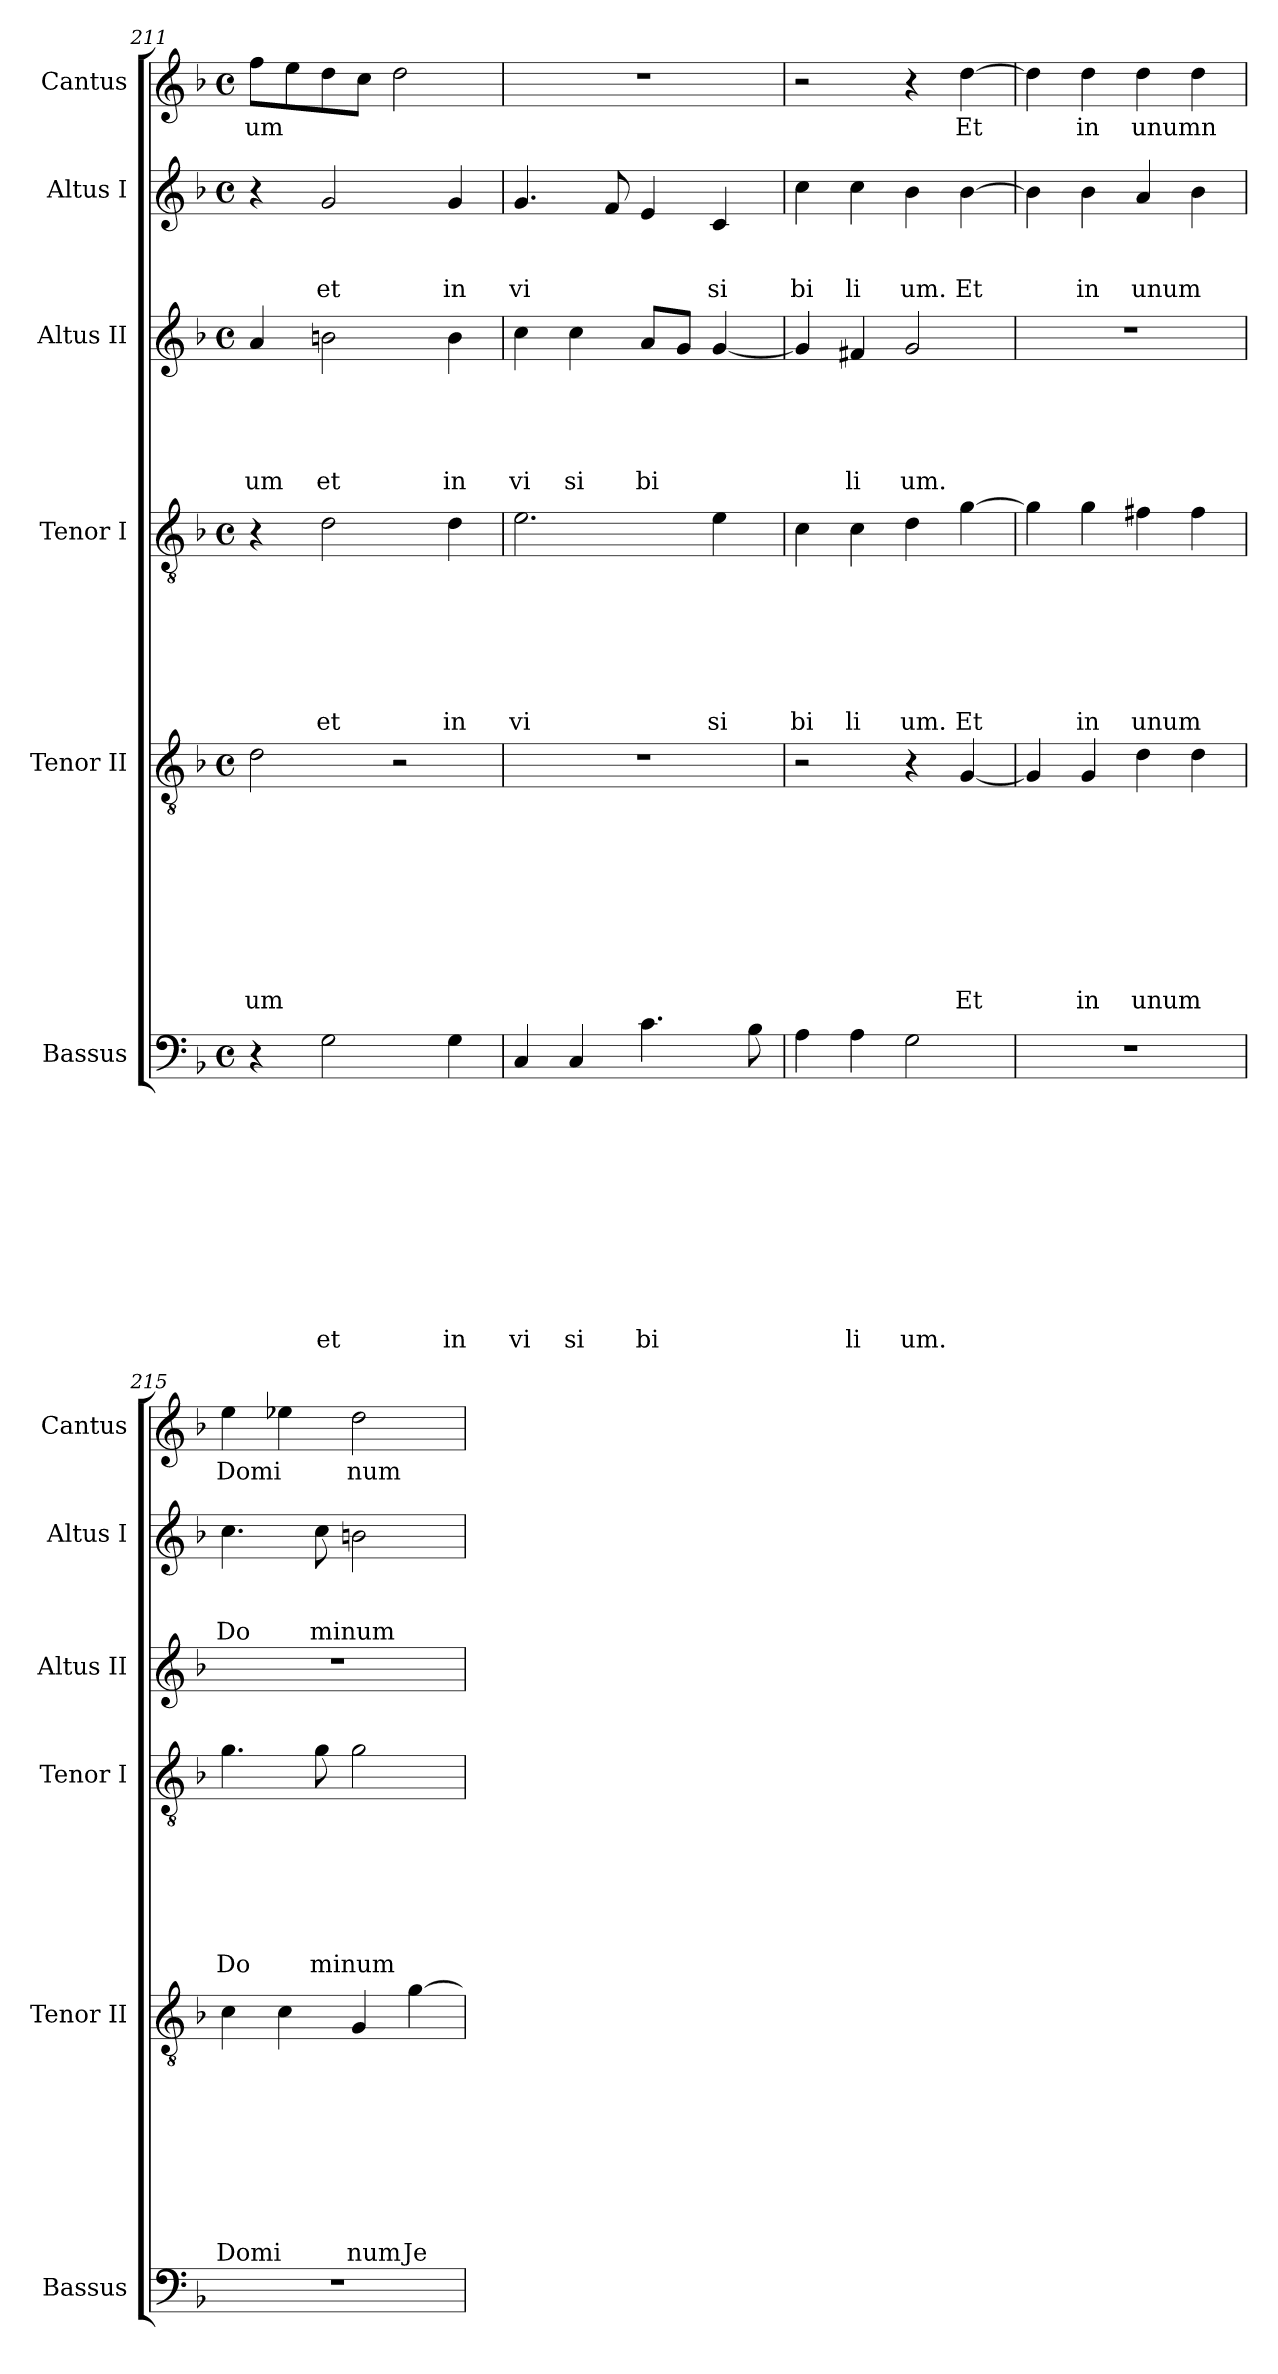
**kern	**text	**text	**text	**text	**text	**text	**text	**text	**text	**text	**text	**kern	**text	**text	**text	**text	**text	**text	**text	**text	**text	**kern	**text	**text	**text	**text	**text	**text	**text	**kern	**text	**text	**text	**text	**text	**kern	**text	**text	**text	**kern	**text
*part6	*part6	*part6	*part6	*part6	*part6	*part6	*part6	*part6	*part6	*part6	*part6	*part5	*part5	*part5	*part5	*part5	*part5	*part5	*part5	*part5	*part5	*part4	*part4	*part4	*part4	*part4	*part4	*part4	*part4	*part3	*part3	*part3	*part3	*part3	*part3	*part2	*part2	*part2	*part2	*part1	*part1
*staff6	*staff6	*staff6	*staff6	*staff6	*staff6	*staff6	*staff6	*staff6	*staff6	*staff6	*staff6	*staff5	*staff5	*staff5	*staff5	*staff5	*staff5	*staff5	*staff5	*staff5	*staff5	*staff4	*staff4	*staff4	*staff4	*staff4	*staff4	*staff4	*staff4	*staff3	*staff3	*staff3	*staff3	*staff3	*staff3	*staff2	*staff2	*staff2	*staff2	*staff1	*staff1
*I"Bassus	*	*	*	*	*	*	*	*	*	*	*	*I"Tenor II	*	*	*	*	*	*	*	*	*	*I"Tenor I	*	*	*	*	*	*	*	*I"Altus II	*	*	*	*	*	*I"Altus I	*	*	*	*I"Cantus	*
*I'Bassus	*	*	*	*	*	*	*	*	*	*	*	*I'Tenor II	*	*	*	*	*	*	*	*	*	*I'Tenor I	*	*	*	*	*	*	*	*I'Altus II	*	*	*	*	*	*I'Altus I	*	*	*	*I'Cantus	*
*clefF4	*	*	*	*	*	*	*	*	*	*	*	*clefGv2	*	*	*	*	*	*	*	*	*	*clefGv2	*	*	*	*	*	*	*	*clefG2	*	*	*	*	*	*clefG2	*	*	*	*clefG2	*
*k[b-]	*	*	*	*	*	*	*	*	*	*	*	*k[b-]	*	*	*	*	*	*	*	*	*	*k[b-]	*	*	*	*	*	*	*	*k[b-]	*	*	*	*	*	*k[b-]	*	*	*	*k[b-]	*
*F:	*	*	*	*	*	*	*	*	*	*	*	*F:	*	*	*	*	*	*	*	*	*	*F:	*	*	*	*	*	*	*	*F:	*	*	*	*	*	*F:	*	*	*	*F:	*
*M4/4	*	*	*	*	*	*	*	*	*	*	*	*M4/4	*	*	*	*	*	*	*	*	*	*M4/4	*	*	*	*	*	*	*	*M4/4	*	*	*	*	*	*M4/4	*	*	*	*M4/4	*
*met(c)	*	*	*	*	*	*	*	*	*	*	*	*met(c)	*	*	*	*	*	*	*	*	*	*met(c)	*	*	*	*	*	*	*	*met(c)	*	*	*	*	*	*met(c)	*	*	*	*met(c)	*
=211	=211	=211	=211	=211	=211	=211	=211	=211	=211	=211	=211	=211	=211	=211	=211	=211	=211	=211	=211	=211	=211	=211	=211	=211	=211	=211	=211	=211	=211	=211	=211	=211	=211	=211	=211	=211	=211	=211	=211	=211	=211
!	!	!	!	!	!	!	!	!	!	!	!	!	!	!	!	!	!	!	!	!	!LO:LY:b	!	!	!	!	!	!	!	!	!	!	!	!	!	!LO:LY:b	!	!	!	!	!	!LO:LY:b
4r	.	.	.	.	.	.	.	.	.	.	.	2d\	.	.	.	.	.	.	.	.	um	4r	.	.	.	.	.	.	.	4a/	.	.	.	.	um	4r	.	.	.	8ff\L	-um
.	.	.	.	.	.	.	.	.	.	.	.	.	.	.	.	.	.	.	.	.	.	.	.	.	.	.	.	.	.	.	.	.	.	.	.	.	.	.	.	8ee\	.
!	!	!	!	!	!	!	!	!	!	!	!LO:LY:b	!	!	!	!	!	!	!	!	!	!	!	!	!	!	!	!	!	!LO:LY:b	!	!	!	!	!	!LO:LY:b	!	!	!	!LO:LY:b	!	!
2G\	.	.	.	.	.	.	.	.	.	.	et	.	.	.	.	.	.	.	.	.	.	2d\	.	.	.	.	.	.	et	2bn\	.	.	.	.	et	2g/	.	.	et	8dd\	.
.	.	.	.	.	.	.	.	.	.	.	.	.	.	.	.	.	.	.	.	.	.	.	.	.	.	.	.	.	.	.	.	.	.	.	.	.	.	.	.	8cc\J	.
.	.	.	.	.	.	.	.	.	.	.	.	2r	.	.	.	.	.	.	.	.	.	.	.	.	.	.	.	.	.	.	.	.	.	.	.	.	.	.	.	2dd\	.
!	!	!	!	!	!	!	!	!	!	!	!LO:LY:b	!	!	!	!	!	!	!	!	!	!	!	!	!	!	!	!	!	!LO:LY:b	!	!	!	!	!	!LO:LY:b	!	!	!	!LO:LY:b	!	!
4G\	.	.	.	.	.	.	.	.	.	.	in	.	.	.	.	.	.	.	.	.	.	4d\	.	.	.	.	.	.	in	4b\	.	.	.	.	in	4g/	.	.	in	.	.
=212	=212	=212	=212	=212	=212	=212	=212	=212	=212	=212	=212	=212	=212	=212	=212	=212	=212	=212	=212	=212	=212	=212	=212	=212	=212	=212	=212	=212	=212	=212	=212	=212	=212	=212	=212	=212	=212	=212	=212	=212	=212
!	!	!	!	!	!	!	!	!	!	!	!LO:LY:b	!	!	!	!	!	!	!	!	!	!	!	!	!	!	!	!	!	!LO:LY:b	!	!	!	!	!	!LO:LY:b	!	!	!	!LO:LY:b	!	!
4C/	.	.	.	.	.	.	.	.	.	.	vi	1r	.	.	.	.	.	.	.	.	.	2.e\	.	.	.	.	.	.	vi	4cc\	.	.	.	.	vi	4.g/	.	.	vi	1r	.
!	!	!	!	!	!	!	!	!	!	!	!LO:LY:b	!	!	!	!	!	!	!	!	!	!	!	!	!	!	!	!	!	!	!	!	!	!	!	!LO:LY:b	!	!	!	!	!	!
4C/	.	.	.	.	.	.	.	.	.	.	si	.	.	.	.	.	.	.	.	.	.	.	.	.	.	.	.	.	.	4cc\	.	.	.	.	si	.	.	.	.	.	.
.	.	.	.	.	.	.	.	.	.	.	.	.	.	.	.	.	.	.	.	.	.	.	.	.	.	.	.	.	.	.	.	.	.	.	.	8f/	.	.	.	.	.
!	!	!	!	!	!	!	!	!	!	!	!LO:LY:b	!	!	!	!	!	!	!	!	!	!	!	!	!	!	!	!	!	!	!	!	!	!	!	!LO:LY:b	!	!	!	!	!	!
4.c\	.	.	.	.	.	.	.	.	.	.	bi	.	.	.	.	.	.	.	.	.	.	.	.	.	.	.	.	.	.	8a/L	.	.	.	.	bi	4e/	.	.	.	.	.
.	.	.	.	.	.	.	.	.	.	.	.	.	.	.	.	.	.	.	.	.	.	.	.	.	.	.	.	.	.	8g/J	.	.	.	.	.	.	.	.	.	.	.
!	!	!	!	!	!	!	!	!	!	!	!	!	!	!	!	!	!	!	!	!	!	!	!	!	!	!	!	!	!LO:LY:b	!	!	!	!	!	!	!	!	!	!LO:LY:b	!	!
.	.	.	.	.	.	.	.	.	.	.	.	.	.	.	.	.	.	.	.	.	.	4e\	.	.	.	.	.	.	si	[<4g/	.	.	.	.	.	4c/	.	.	si	.	.
8B-\	.	.	.	.	.	.	.	.	.	.	.	.	.	.	.	.	.	.	.	.	.	.	.	.	.	.	.	.	.	.	.	.	.	.	.	.	.	.	.	.	.
=213	=213	=213	=213	=213	=213	=213	=213	=213	=213	=213	=213	=213	=213	=213	=213	=213	=213	=213	=213	=213	=213	=213	=213	=213	=213	=213	=213	=213	=213	=213	=213	=213	=213	=213	=213	=213	=213	=213	=213	=213	=213
!	!	!	!	!	!	!	!	!	!	!	!	!	!	!	!	!	!	!	!	!	!	!	!	!	!	!	!	!	!LO:LY:b	!	!	!	!	!	!	!	!	!	!LO:LY:b	!	!
4A\	.	.	.	.	.	.	.	.	.	.	.	2r	.	.	.	.	.	.	.	.	.	4c\	.	.	.	.	.	.	bi	4g/]	.	.	.	.	.	4cc\	.	.	bi	2r	.
!	!	!	!	!	!	!	!	!	!	!	!LO:LY:b	!	!	!	!	!	!	!	!	!	!	!	!	!	!	!	!	!	!LO:LY:b	!	!	!	!	!	!LO:LY:b	!	!	!	!LO:LY:b	!	!
4A\	.	.	.	.	.	.	.	.	.	.	li	.	.	.	.	.	.	.	.	.	.	4c\	.	.	.	.	.	.	li	4f#X/	.	.	.	.	li	4cc\	.	.	li	.	.
!	!	!	!	!	!	!	!	!	!	!	!LO:LY:b	!	!	!	!	!	!	!	!	!	!	!	!	!	!	!	!	!	!LO:LY:b	!	!	!	!	!	!LO:LY:b	!	!	!	!LO:LY:b	!	!
2G\	.	.	.	.	.	.	.	.	.	.	um.	4r	.	.	.	.	.	.	.	.	.	4d\	.	.	.	.	.	.	um.	2g/	.	.	.	.	um.	4b-\	.	.	um.	4r	.
!	!	!	!	!	!	!	!	!	!	!	!	!	!	!	!	!	!	!	!	!	!LO:LY:b	!	!	!	!	!	!	!	!LO:LY:b	!	!	!	!	!	!	!	!	!	!LO:LY:b	!	!LO:LY:b
.	.	.	.	.	.	.	.	.	.	.	.	[<4G/	.	.	.	.	.	.	.	.	Et	[<4g\	.	.	.	.	.	.	Et	.	.	.	.	.	.	[<4b-\	.	.	Et	[<4dd\	Et
!!LO:LB:g=z
=214	=214	=214	=214	=214	=214	=214	=214	=214	=214	=214	=214	=214	=214	=214	=214	=214	=214	=214	=214	=214	=214	=214	=214	=214	=214	=214	=214	=214	=214	=214	=214	=214	=214	=214	=214	=214	=214	=214	=214	=214	=214
1r	.	.	.	.	.	.	.	.	.	.	.	4G/]	.	.	.	.	.	.	.	.	.	4g\]	.	.	.	.	.	.	.	1r	.	.	.	.	.	4b-\]	.	.	.	4dd\]	.
!	!	!	!	!	!	!	!	!	!	!	!	!	!	!	!	!	!	!	!	!	!LO:LY:b	!	!	!	!	!	!	!	!LO:LY:b	!	!	!	!	!	!	!	!	!	!LO:LY:b	!	!LO:LY:b
.	.	.	.	.	.	.	.	.	.	.	.	4G/	.	.	.	.	.	.	.	.	in	4g\	.	.	.	.	.	.	in	.	.	.	.	.	.	4b-\	.	.	in	4dd\	in
!	!	!	!	!	!	!	!	!	!	!	!	!	!	!	!	!	!	!	!	!	!LO:LY:b	!	!	!	!	!	!	!	!LO:LY:b	!	!	!	!	!	!	!	!	!	!LO:LY:b	!	!LO:LY:b
.	.	.	.	.	.	.	.	.	.	.	.	4d\	.	.	.	.	.	.	.	.	unum	4f#X\	.	.	.	.	.	.	unum	.	.	.	.	.	.	4a/	.	.	unum	4dd\	unumn
.	.	.	.	.	.	.	.	.	.	.	.	4d\	.	.	.	.	.	.	.	.	.	4f#\	.	.	.	.	.	.	.	.	.	.	.	.	.	4b-\	.	.	.	4dd\	.
=215	=215	=215	=215	=215	=215	=215	=215	=215	=215	=215	=215	=215	=215	=215	=215	=215	=215	=215	=215	=215	=215	=215	=215	=215	=215	=215	=215	=215	=215	=215	=215	=215	=215	=215	=215	=215	=215	=215	=215	=215	=215
!	!	!	!	!	!	!	!	!	!	!	!	!	!	!	!	!	!	!	!	!	!LO:LY:b	!	!	!	!	!	!	!	!LO:LY:b	!	!	!	!	!	!	!	!	!	!LO:LY:b	!	!LO:LY:b
1r	.	.	.	.	.	.	.	.	.	.	.	4c\	.	.	.	.	.	.	.	.	Domi	4.g\	.	.	.	.	.	.	Do	1r	.	.	.	.	.	4.cc\	.	.	Do	4ee\	Domi
.	.	.	.	.	.	.	.	.	.	.	.	4c\	.	.	.	.	.	.	.	.	.	.	.	.	.	.	.	.	.	.	.	.	.	.	.	.	.	.	.	4ee-X\	.
!	!	!	!	!	!	!	!	!	!	!	!	!	!	!	!	!	!	!	!	!	!	!	!	!	!	!	!	!	!LO:LY:b	!	!	!	!	!	!	!	!	!	!LO:LY:b	!	!
.	.	.	.	.	.	.	.	.	.	.	.	.	.	.	.	.	.	.	.	.	.	8g\	.	.	.	.	.	.	minum	.	.	.	.	.	.	8cc\	.	.	minum	.	.
!	!	!	!	!	!	!	!	!	!	!	!	!	!	!	!	!	!	!	!	!	!LO:LY:b	!	!	!	!	!	!	!	!	!	!	!	!	!	!	!	!	!	!	!	!LO:LY:b
.	.	.	.	.	.	.	.	.	.	.	.	4G/	.	.	.	.	.	.	.	.	num	2g\	.	.	.	.	.	.	.	.	.	.	.	.	.	2bn\	.	.	.	2dd\	num
!	!	!	!	!	!	!	!	!	!	!	!	!	!	!	!	!	!	!	!	!	!LO:LY:b	!	!	!	!	!	!	!	!	!	!	!	!	!	!	!	!	!	!	!	!
.	.	.	.	.	.	.	.	.	.	.	.	[>4g\	.	.	.	.	.	.	.	.	Je	.	.	.	.	.	.	.	.	.	.	.	.	.	.	.	.	.	.	.	.
=	=	=	=	=	=	=	=	=	=	=	=	=	=	=	=	=	=	=	=	=	=	=	=	=	=	=	=	=	=	=	=	=	=	=	=	=	=	=	=	=	=
*-	*-	*-	*-	*-	*-	*-	*-	*-	*-	*-	*-	*-	*-	*-	*-	*-	*-	*-	*-	*-	*-	*-	*-	*-	*-	*-	*-	*-	*-	*-	*-	*-	*-	*-	*-	*-	*-	*-	*-	*-	*-
